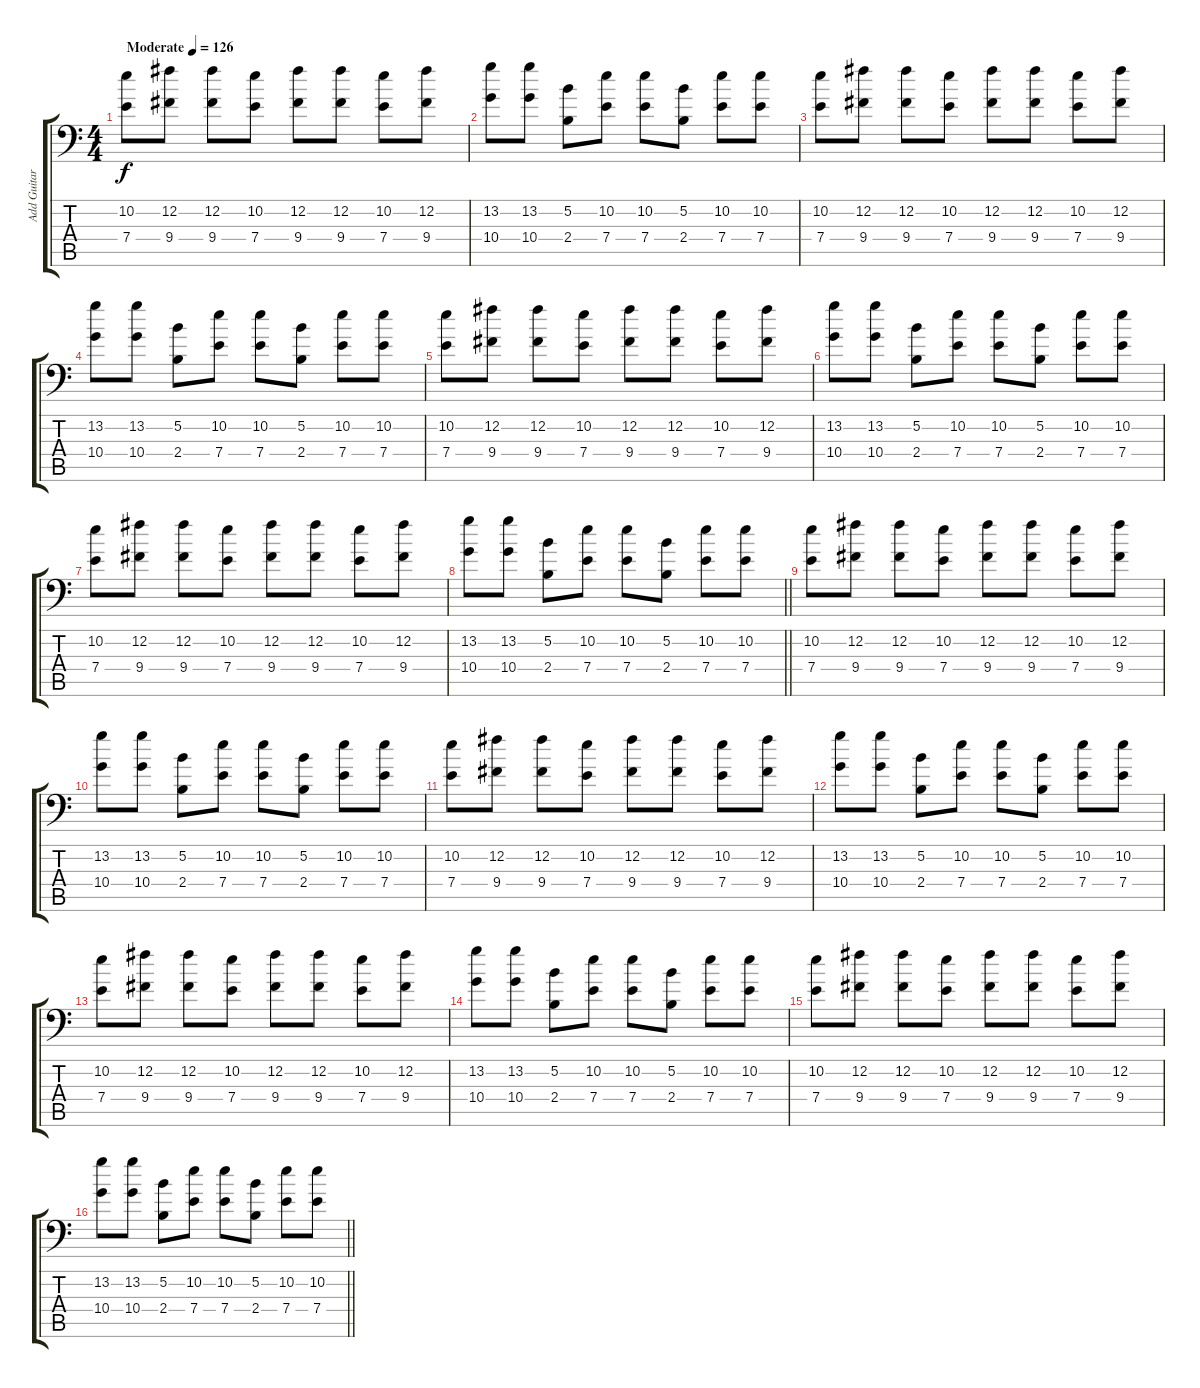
\track ("Add Guitar" "Add Guitar") {instrument overdrivenguitar}
\staff {score tabs}
\tuning (B3 Gb3 D3 A2 E2 A1) {hide}
\ts (4 4)
\tempo (126 "Moderate")
\clef f4
\ks c
(10.2 7.4).8{dy f instrument overdrivenguitar} (12.2 9.4).8 (12.2 9.4).8 (10.2 7.4).8 (12.2 9.4).8 (12.2 9.4).8 (10.2 7.4).8 (12.2 9.4).8 |
(13.2 10.4).8 (13.2 10.4).8 (5.2 2.4).8 (10.2 7.4).8 (10.2 7.4).8 (5.2 2.4).8 (10.2 7.4).8 (10.2 7.4).8 |
(10.2 7.4).8 (12.2 9.4).8 (12.2 9.4).8 (10.2 7.4).8 (12.2 9.4).8 (12.2 9.4).8 (10.2 7.4).8 (12.2 9.4).8 |
(13.2 10.4).8 (13.2 10.4).8 (5.2 2.4).8 (10.2 7.4).8 (10.2 7.4).8 (5.2 2.4).8 (10.2 7.4).8 (10.2 7.4).8 |
(10.2 7.4).8 (12.2 9.4).8 (12.2 9.4).8 (10.2 7.4).8 (12.2 9.4).8 (12.2 9.4).8 (10.2 7.4).8 (12.2 9.4).8 |
(13.2 10.4).8 (13.2 10.4).8 (5.2 2.4).8 (10.2 7.4).8 (10.2 7.4).8 (5.2 2.4).8 (10.2 7.4).8 (10.2 7.4).8 |
(10.2 7.4).8 (12.2 9.4).8 (12.2 9.4).8 (10.2 7.4).8 (12.2 9.4).8 (12.2 9.4).8 (10.2 7.4).8 (12.2 9.4).8 |
\barLineRight lightlight
(13.2 10.4).8 (13.2 10.4).8 (5.2 2.4).8 (10.2 7.4).8 (10.2 7.4).8 (5.2 2.4).8 (10.2 7.4).8 (10.2 7.4).8 |
(10.2 7.4).8 (12.2 9.4).8 (12.2 9.4).8 (10.2 7.4).8 (12.2 9.4).8 (12.2 9.4).8 (10.2 7.4).8 (12.2 9.4).8 |
(13.2 10.4).8 (13.2 10.4).8 (5.2 2.4).8 (10.2 7.4).8 (10.2 7.4).8 (5.2 2.4).8 (10.2 7.4).8 (10.2 7.4).8 |
(10.2 7.4).8 (12.2 9.4).8 (12.2 9.4).8 (10.2 7.4).8 (12.2 9.4).8 (12.2 9.4).8 (10.2 7.4).8 (12.2 9.4).8 |
(13.2 10.4).8 (13.2 10.4).8 (5.2 2.4).8 (10.2 7.4).8 (10.2 7.4).8 (5.2 2.4).8 (10.2 7.4).8 (10.2 7.4).8 |
(10.2 7.4).8 (12.2 9.4).8 (12.2 9.4).8 (10.2 7.4).8 (12.2 9.4).8 (12.2 9.4).8 (10.2 7.4).8 (12.2 9.4).8 |
(13.2 10.4).8 (13.2 10.4).8 (5.2 2.4).8 (10.2 7.4).8 (10.2 7.4).8 (5.2 2.4).8 (10.2 7.4).8 (10.2 7.4).8 |
(10.2 7.4).8 (12.2 9.4).8 (12.2 9.4).8 (10.2 7.4).8 (12.2 9.4).8 (12.2 9.4).8 (10.2 7.4).8 (12.2 9.4).8 |
\barLineRight lightlight
(13.2 10.4).8 (13.2 10.4).8 (5.2 2.4).8 (10.2 7.4).8 (10.2 7.4).8 (5.2 2.4).8 (10.2 7.4).8 (10.2 7.4).8
